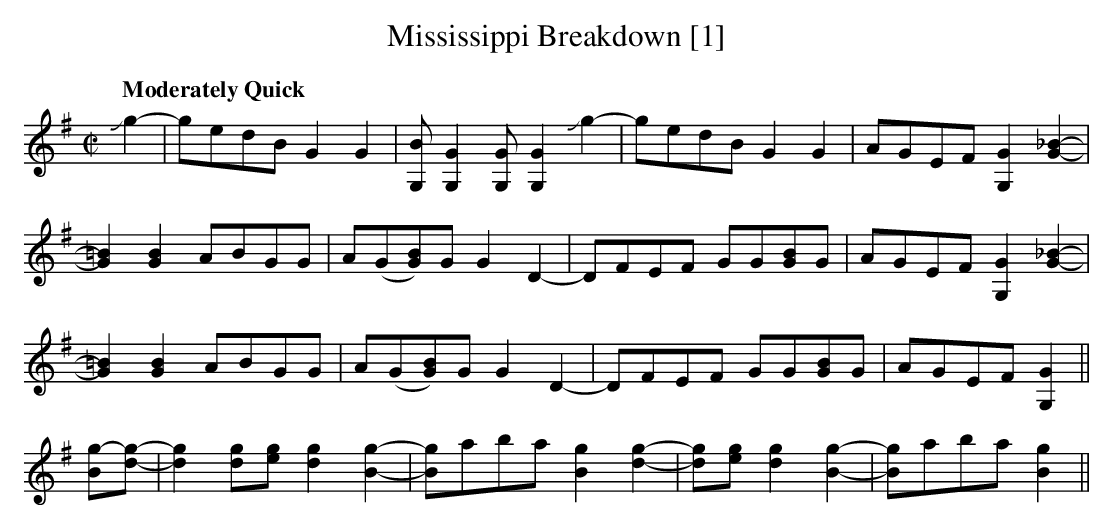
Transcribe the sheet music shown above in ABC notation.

X:1
T:Mississippi Breakdown [1]
M:C|
L:1/8
Q:"Moderately Quick"
K:G
+slide+g2-|gedB G2G2|[G,B][G,2G2][G,G] [G,2G2]+slide+g2-|gedB G2G2|AGEF [G,2G2][G2_B2]-|
[G2=B2][G2B2] ABGG|A(G[GB])G G2D2-|DFEF GG[GB]G|AGEF [G,2G2][G2_B2]-|
[G2=B2][G2B2] ABGG|A(G[GB])G G2D2-|DFEF GG[GB]G|AGEF [G,2G2]||
[Bg]-[dg]-|[d2g2][dg][eg][d2g2][B2g2]-|[Bg]a-ba [B2g2][d2g2]-|[dg][eg][d2g2][B2g2]-|[Bg]a-ba [B2g2]||
